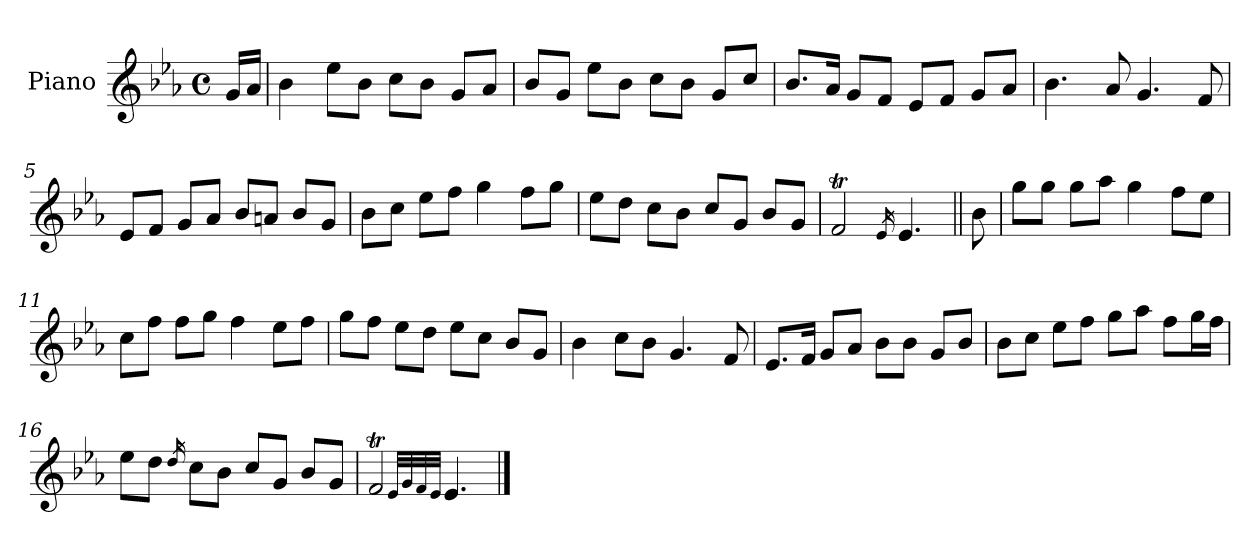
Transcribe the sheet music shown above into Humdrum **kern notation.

**kern
*part1
*staff1
*I"Piano
*I'Pno.
*clefG2
*k[b-e-a-]
*E-:
*M4/4
*met(c)
=
16g/LL
16a-/JJ
=1
4b-\
8ee-\L
8b-\J
8cc\L
8b-\J
8g/L
8a-/J
=2
8b-/L
8g/J
8ee-\L
8b-\J
8cc\L
8b-\J
8g/L
8cc/J
!!LO:LB:g=z
=3
8.b-/L
16a-/Jk
8g/L
8f/J
8e-/L
8f/J
8g/L
8a-/J
=4
4.b-\
8a-/
4.g/
8f/
=5
8e-/L
8f/J
8g/L
8a-/J
8b-/L
8an/J
8b-/L
8g/J
!!LO:LB:g=z
=6
8b-\L
8cc\J
8ee-\L
8ff\J
4gg\
8ff\L
8gg\J
=7
8ee-\L
8dd\J
8cc\L
8b-\J
8cc/L
8g/J
8b-/L
8g/J
=8
2fT/
16qe-/
4.e-/
!!LO:LB:g=z
=9||
8b-\
=10
8gg\L
8gg\J
8gg\L
8aa-\J
4gg\
8ff\L
8ee-\J
=11
8cc\L
8ff\J
8ff\L
8gg\J
4ff\
8ee-\L
8ff\J
!!LO:LB:g=z
=12
8gg\L
8ff\J
8ee-\L
8dd\J
8ee-\L
8cc\J
8b-/L
8g/J
=13
4b-\
8cc\L
8b-\J
4.g/
8f/
!!LO:LB:g=z
=14
8.e-/L
16f/Jk
8g/L
8a-/J
8b-\L
8b-\J
8g/L
8b-/J
=15
8b-\L
8cc\J
8ee-\L
8ff\J
8gg\L
8aa-\J
8ff\L
16gg\L
16ff\JJ
!!LO:LB:g=z
=16
8ee-\L
8dd\J
16qdd/
8cc\L
8b-\J
8cc/L
8g/J
8b-/L
8g/J
=17
2fT/
32qe-/LLL
32qg/
32qf/
32qe-/JJJ
4.e-/
==
*-
